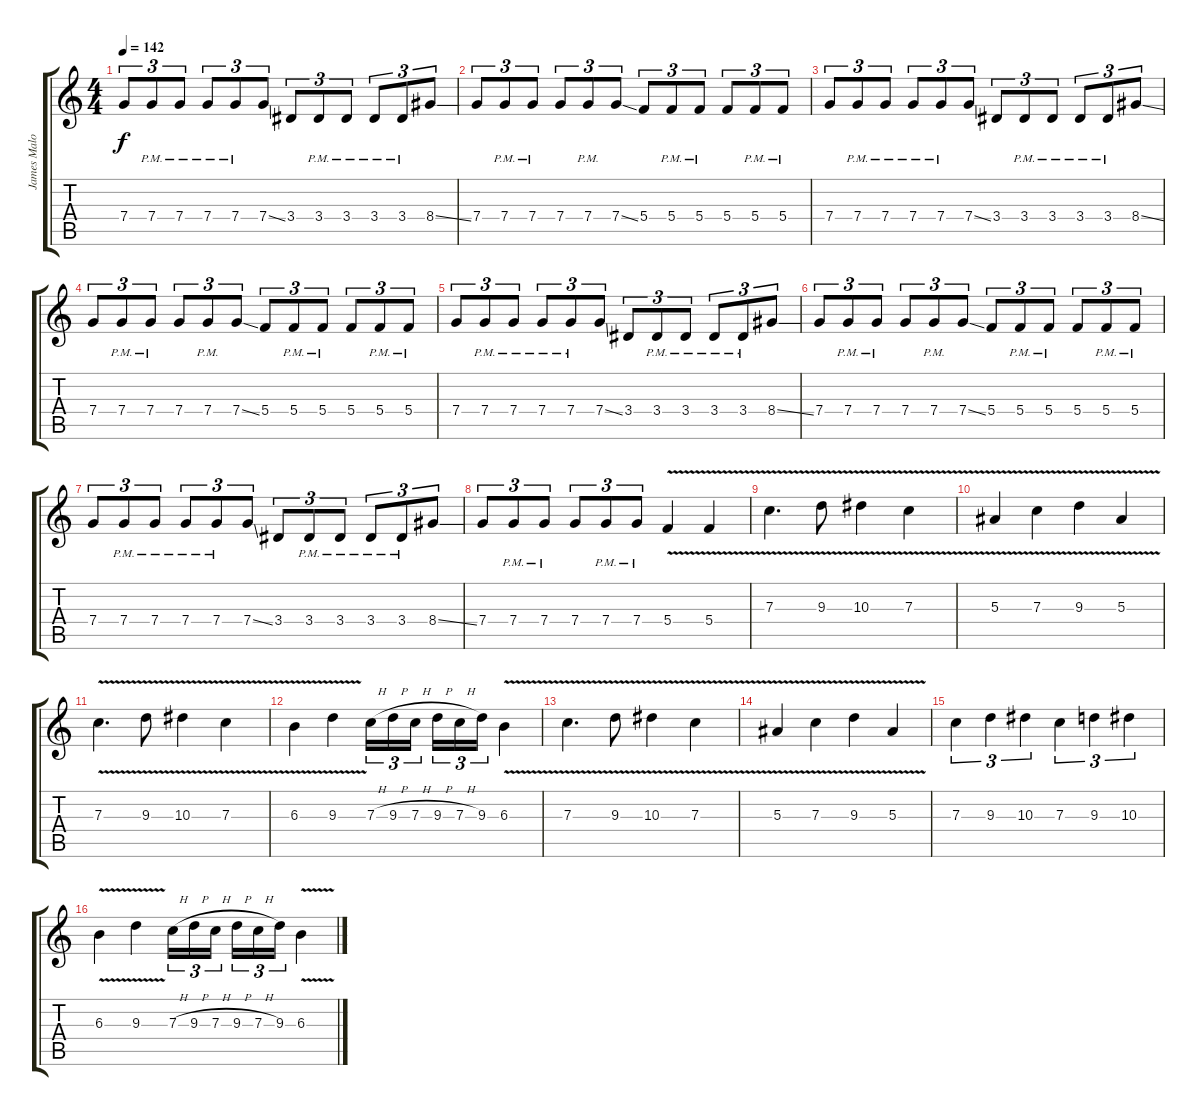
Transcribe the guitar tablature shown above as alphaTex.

\track ("James Malone Rhythm/Solo" "James Malo") {instrument distortionguitar}
\staff {score tabs}
\tuning (D4 A3 F3 C3 G2 C2) {hide}
\ts (4 4)
\tempo 142
\clef g2
\ks c
7.4.8{tu (3 2) dy f instrument distortionguitar} 7.4{pm}.8{tu (3 2)} 7.4{pm}.8{tu (3 2)} 7.4{pm}.8{tu (3 2)} 7.4{pm}.8{tu (3 2)} 7.4{ss}.8{tu (3 2)} 3.4.8{tu (3 2)} 3.4{pm}.8{tu (3 2)} 3.4{pm}.8{tu (3 2)} 3.4{pm}.8{tu (3 2)} 3.4{pm}.8{tu (3 2)} 8.4{ss}.8{tu (3 2)} |
7.4.8{tu (3 2)} 7.4{pm}.8{tu (3 2)} 7.4{pm}.8{tu (3 2)} 7.4.8{tu (3 2)} 7.4{pm}.8{tu (3 2)} 7.4{ss}.8{tu (3 2)} 5.4.8{tu (3 2)} 5.4{pm}.8{tu (3 2)} 5.4{pm}.8{tu (3 2)} 5.4.8{tu (3 2)} 5.4{pm}.8{tu (3 2)} 5.4{pm}.8{tu (3 2)} |
7.4.8{tu (3 2)} 7.4{pm}.8{tu (3 2)} 7.4{pm}.8{tu (3 2)} 7.4{pm}.8{tu (3 2)} 7.4{pm}.8{tu (3 2)} 7.4{ss}.8{tu (3 2)} 3.4.8{tu (3 2)} 3.4{pm}.8{tu (3 2)} 3.4{pm}.8{tu (3 2)} 3.4{pm}.8{tu (3 2)} 3.4{pm}.8{tu (3 2)} 8.4{ss}.8{tu (3 2)} |
7.4.8{tu (3 2)} 7.4{pm}.8{tu (3 2)} 7.4{pm}.8{tu (3 2)} 7.4.8{tu (3 2)} 7.4{pm}.8{tu (3 2)} 7.4{ss}.8{tu (3 2)} 5.4.8{tu (3 2)} 5.4{pm}.8{tu (3 2)} 5.4{pm}.8{tu (3 2)} 5.4.8{tu (3 2)} 5.4{pm}.8{tu (3 2)} 5.4{pm}.8{tu (3 2)} |
7.4.8{tu (3 2)} 7.4{pm}.8{tu (3 2)} 7.4{pm}.8{tu (3 2)} 7.4{pm}.8{tu (3 2)} 7.4{pm}.8{tu (3 2)} 7.4{ss}.8{tu (3 2)} 3.4.8{tu (3 2)} 3.4{pm}.8{tu (3 2)} 3.4{pm}.8{tu (3 2)} 3.4{pm}.8{tu (3 2)} 3.4{pm}.8{tu (3 2)} 8.4{ss}.8{tu (3 2)} |
7.4.8{tu (3 2)} 7.4{pm}.8{tu (3 2)} 7.4{pm}.8{tu (3 2)} 7.4.8{tu (3 2)} 7.4{pm}.8{tu (3 2)} 7.4{ss}.8{tu (3 2)} 5.4.8{tu (3 2)} 5.4{pm}.8{tu (3 2)} 5.4{pm}.8{tu (3 2)} 5.4.8{tu (3 2)} 5.4{pm}.8{tu (3 2)} 5.4{pm}.8{tu (3 2)} |
7.4.8{tu (3 2)} 7.4{pm}.8{tu (3 2)} 7.4{pm}.8{tu (3 2)} 7.4{pm}.8{tu (3 2)} 7.4{pm}.8{tu (3 2)} 7.4{ss}.8{tu (3 2)} 3.4.8{tu (3 2)} 3.4{pm}.8{tu (3 2)} 3.4{pm}.8{tu (3 2)} 3.4{pm}.8{tu (3 2)} 3.4{pm}.8{tu (3 2)} 8.4{ss}.8{tu (3 2)} |
7.4.8{tu (3 2)} 7.4{pm}.8{tu (3 2)} 7.4{pm}.8{tu (3 2)} 7.4.8{tu (3 2)} 7.4{pm}.8{tu (3 2)} 7.4{pm}.8{tu (3 2)} 5.4{v}.4 5.4{v}.4 |
7.3{v}.4{d} 9.3{v}.8 10.3{v}.4 7.3{v}.4 |
5.3{v}.4 7.3{v}.4 9.3{v}.4 5.3{v}.4 |
7.3{v}.4{d} 9.3{v}.8 10.3{v}.4 7.3{v}.4 |
6.3{v}.4 9.3{v}.4 7.3{h}.16{tu (3 2)} 9.3{h}.16{tu (3 2)} 7.3{h}.16{tu (3 2) beam splitsecondary} 9.3{h}.16{tu (3 2)} 7.3{h}.16{tu (3 2)} 9.3.16{tu (3 2)} 6.3{v}.4 |
7.3{v}.4{d} 9.3{v}.8 10.3{v}.4 7.3{v}.4 |
5.3{v}.4 7.3{v}.4 9.3{v}.4 5.3{v}.4 |
7.3.4{tu (3 2)} 9.3.4{tu (3 2)} 10.3.4{tu (3 2)} 7.3.4{tu (3 2)} 9.3.4{tu (3 2)} 10.3.4{tu (3 2)} |
6.3{v}.4 9.3{v}.4 7.3{h}.16{tu (3 2)} 9.3{h}.16{tu (3 2)} 7.3{h}.16{tu (3 2) beam splitsecondary} 9.3{h}.16{tu (3 2)} 7.3{h}.16{tu (3 2)} 9.3.16{tu (3 2)} 6.3{v}.4
